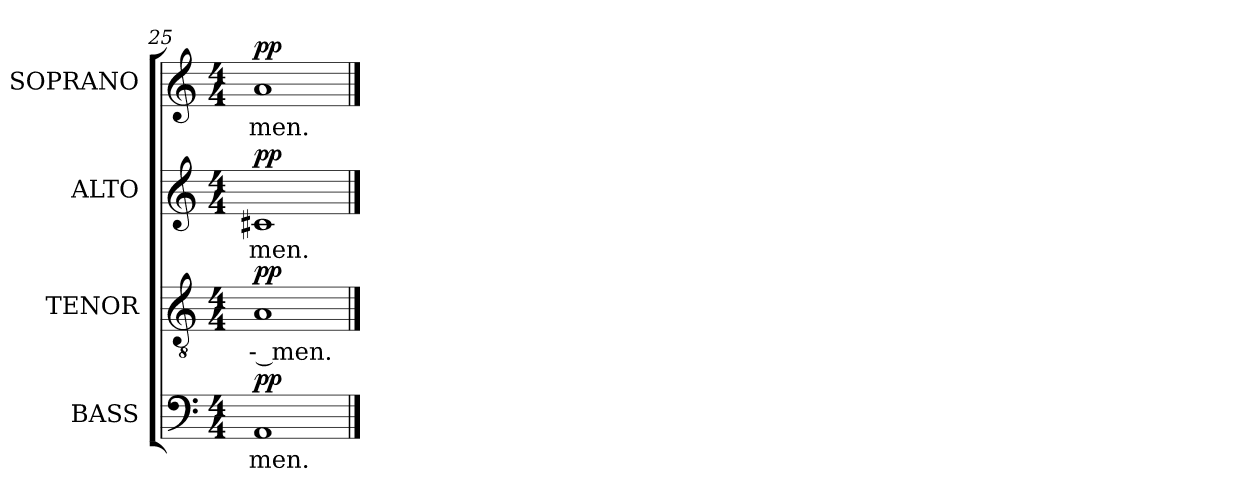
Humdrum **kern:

**kern	**text	**dynam	**kern	**text	**dynam	**kern	**text	**dynam	**kern	**text	**dynam
*part4	*part4	*part4	*part3	*part3	*part3	*part2	*part2	*part2	*part1	*part1	*part1
*staff4	*staff4	*staff4	*staff3	*staff3	*staff3	*staff2	*staff2	*staff2	*staff1	*staff1	*staff1
*I"BASS	*	*	*I"TENOR	*	*	*I"ALTO	*	*	*I"SOPRANO	*	*
*I'B.	*	*	*I'T.	*	*	*I'A.	*	*	*I'S.	*	*
*clefF4	*	*	*clefGv2	*	*	*clefG2	*	*	*clefG2	*	*
*	*	*	*ITrd7c12	*	*	*	*	*	*	*	*
*k[]	*	*	*k[]	*	*	*k[]	*	*	*k[]	*	*
*C:	*	*	*C:	*	*	*C:	*	*	*C:	*	*
*M4/4	*	*	*M4/4	*	*	*M4/4	*	*	*M4/4	*	*
=25	=25	=25	=25	=25	=25	=25	=25	=25	=25	=25	=25
!	!LO:LY:b:color=#000000	!	!	!	!	!	!	!	!	!	!
!	!	!	!	!LO:LY:b:color=#000000	!	!	!	!	!	!	!
!	!	!	!	!	!	!	!LO:LY:b:color=#000000	!	!	!	!
!	!	!	!	!	!	!	!	!	!	!LO:LY:b:color=#000000	!
1AAi	-men.	pp	1AAi	-- men.	pp	1c#Xi	-men.	pp	1ai	-men.	pp
==	==	==	==	==	==	==	==	==	==	==	==
*-	*-	*-	*-	*-	*-	*-	*-	*-	*-	*-	*-
